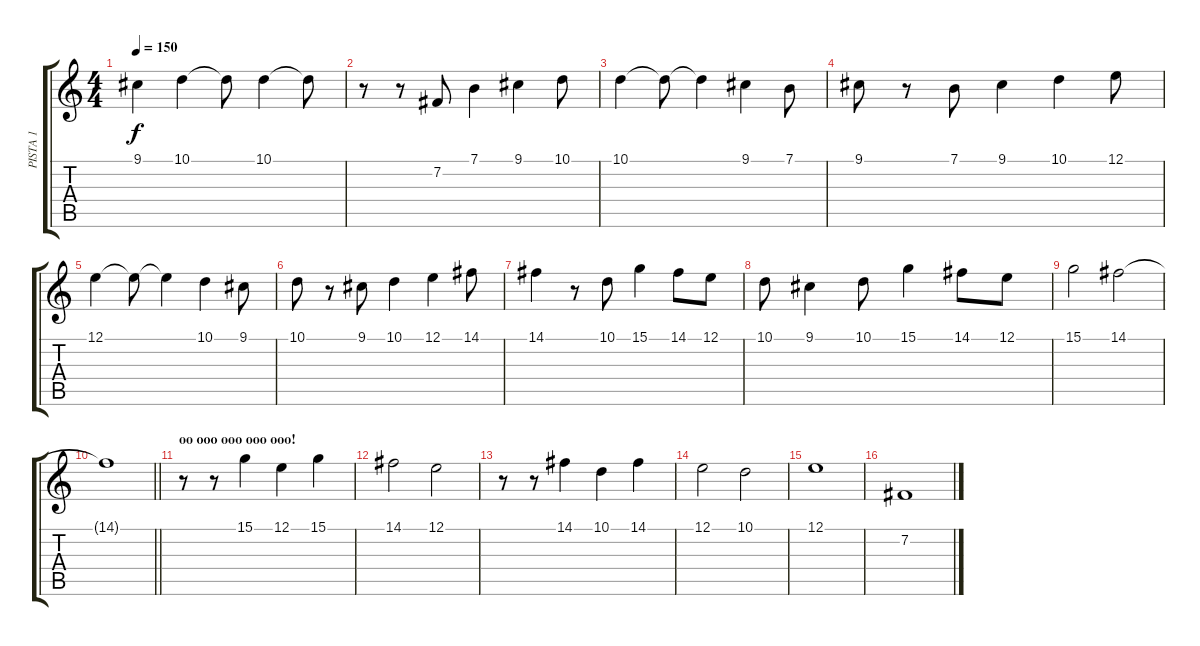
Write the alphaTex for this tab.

\track ("PISTA 1" "PISTA 1") {instrument trombone}
\staff {score tabs}
\tuning (E4 B3 G3 D3 A2 E2) {hide}
\ts (4 4)
\tempo 150
\clef g2
\ks c
9.1.4{dy f} 10.1.4 10.1{t}.8 10.1.4 10.1{t}.8 |
r.8 r.8 7.2.8 7.1.4 9.1.4 10.1.8 |
10.1.4 10.1{t}.8 10.1{t}.4 9.1.4 7.1.8 |
9.1.8 r.8 7.1.8 9.1.4 10.1.4 12.1.8 |
12.1.4 12.1{t}.8 12.1{t}.4 10.1.4 9.1.8 |
10.1.8 r.8 9.1.8 10.1.4 12.1.4 14.1.8 |
14.1.4 r.8 10.1.8 15.1.4 14.1.8 12.1.8 |
10.1.8 9.1.4 10.1.8 15.1.4 14.1.8 12.1.8 |
15.1.2 14.1.2 |
\barLineRight lightlight
14.1{t}.1 |
\section ("" "oo ooo ooo ooo ooo!")
r.8 r.8 15.1.4 12.1.4 15.1.4 |
14.1.2 12.1.2 |
r.8 r.8 14.1.4 10.1.4 14.1.4 |
12.1.2 10.1.2 |
12.1.1 |
7.2.1
